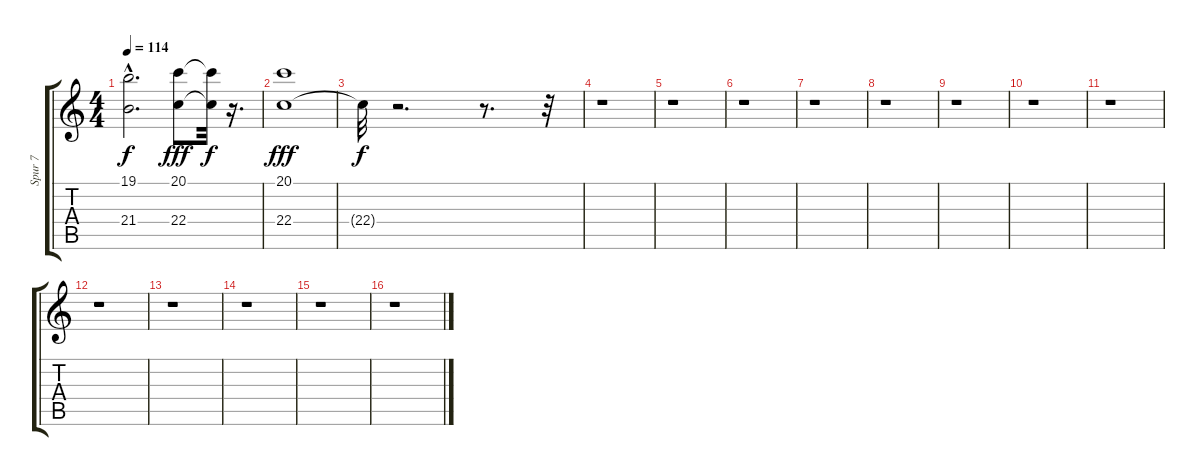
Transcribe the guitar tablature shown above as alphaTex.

\track ("Spur 7" "Spur 7") {instrument stringensemble1}
\staff {score tabs}
\tuning (E4 B3 G3 D3 A2 E2) {hide}
\ts (4 4)
\tempo 114
\clef g2
\ks c
(19.1{hac t} 21.4{hac t}).2{d dy f} (20.1 22.4).8{dy fff} (20.1{t} 22.4{t}).32{dy f} r.16{d} |
(20.1 22.4).1{dy fff} |
22.4{t}.32{dy f} r.2{d} r.8{d} r.32 |
r.1 |
r.1 |
r.1 |
r.1 |
r.1 |
r.1 |
r.1 |
r.1 |
r.1 |
r.1 |
r.1 |
r.1 |
r.1
